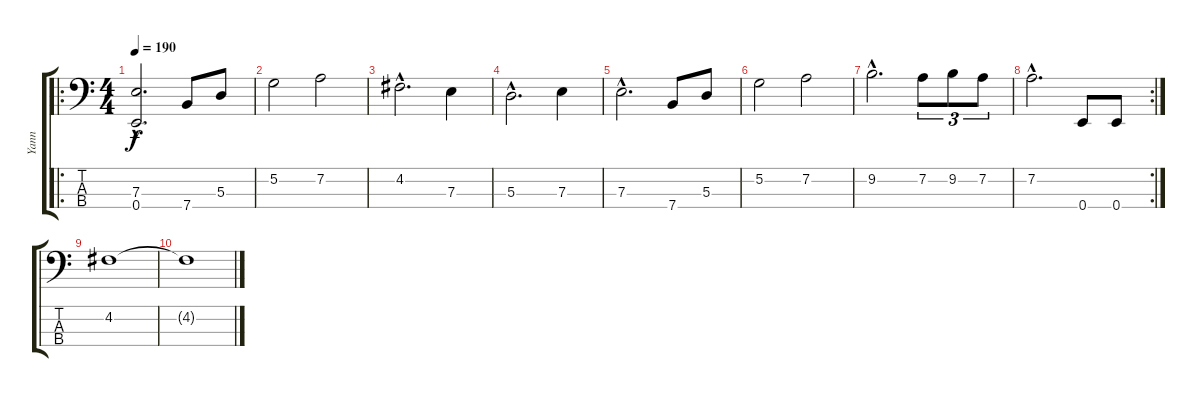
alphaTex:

\track ("Yann" "Yann") {instrument electricbassfinger}
\staff {score tabs}
\tuning (G2 D2 A1 E1) {hide}
\ro
\ts (4 4)
\tempo 190
\clef f4
\ks c
(7.3{hac} 0.4{hac}).2{d dy f instrument electricbassfinger} 7.4.8 5.3.8 |
5.2.2 7.2.2 |
4.2{hac}.2{d} 7.3.4 |
5.3{hac}.2{d} 7.3.4 |
7.3{hac}.2{d} 7.4.8 5.3.8 |
5.2.2 7.2.2 |
9.2{hac}.2{d} 7.2.8{tu (3 2)} 9.2.8{tu (3 2)} 7.2.8{tu (3 2)} |
\rc 2
7.2{hac}.2{d} 0.4.8 0.4.8 |
4.2.1 |
4.2{t}.1
